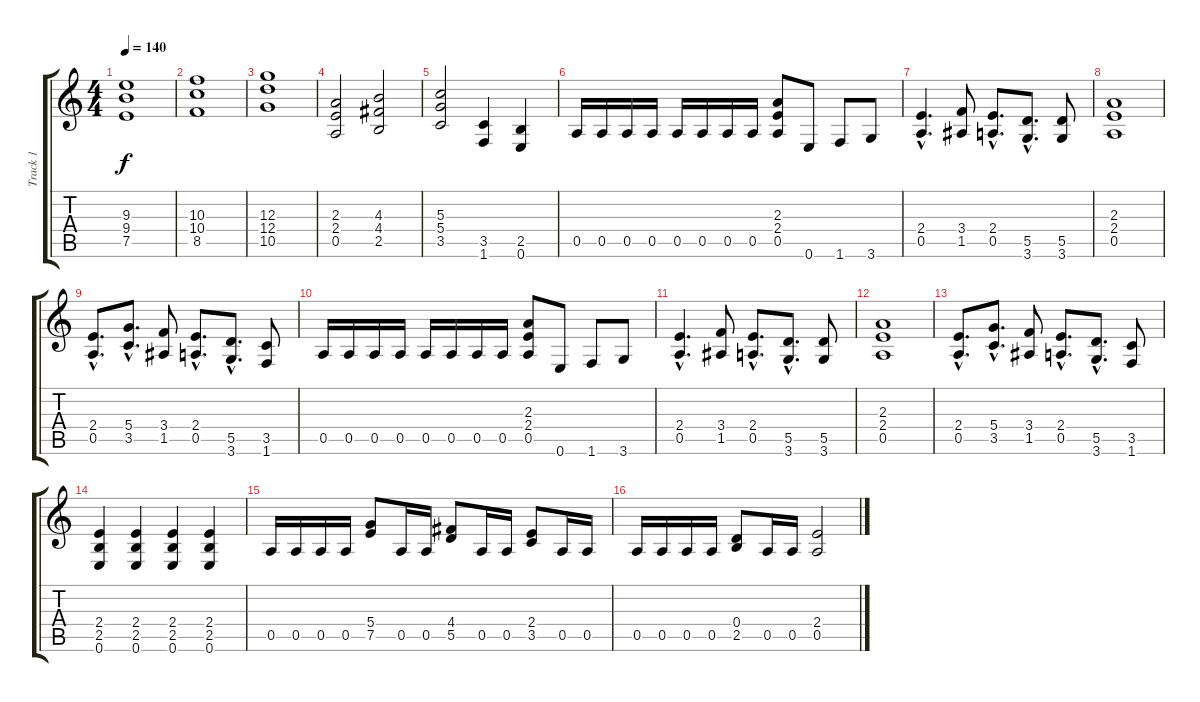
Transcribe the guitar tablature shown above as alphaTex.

\track ("Track 1" "Track 1") {instrument distortionguitar}
\staff {score tabs}
\tuning (E4 B3 G3 D3 A2 E2) {hide}
\ts (4 4)
\tempo 140
\clef g2
\ks c
(9.3 9.4 7.5).1{dy f} |
(10.3 10.4 8.5).1 |
(12.3 12.4 10.5).1 |
(2.3 2.4 0.5).2 (4.3 4.4 2.5).2 |
(5.3 5.4 3.5).2 (3.5 1.6).4 (2.5 0.6).4 |
0.5.16 0.5.16 0.5.16 0.5.16 0.5.16 0.5.16 0.5.16 0.5.16 (2.3 2.4 0.5).8 0.6.8 1.6.8 3.6.8 |
(2.4{hac} 0.5{hac}).4{d} (3.4 1.5).8 (2.4{hac} 0.5{hac}).8{d} (5.5{hac} 3.6{hac}).8{d} (5.5 3.6).8 |
(2.3 2.4 0.5).1 |
(2.4{hac} 0.5{hac}).8{d} (5.4{hac} 3.5{hac}).8{d} (3.4 1.5).8 (2.4{hac} 0.5{hac}).8{d} (5.5{hac} 3.6{hac}).8{d} (3.5 1.6).8 |
0.5.16 0.5.16 0.5.16 0.5.16 0.5.16 0.5.16 0.5.16 0.5.16 (2.3 2.4 0.5).8 0.6.8 1.6.8 3.6.8 |
(2.4{hac} 0.5{hac}).4{d} (3.4 1.5).8 (2.4{hac} 0.5{hac}).8{d} (5.5{hac} 3.6{hac}).8{d} (5.5 3.6).8 |
(2.3 2.4 0.5).1 |
(2.4{hac} 0.5{hac}).8{d} (5.4{hac} 3.5{hac}).8{d} (3.4 1.5).8 (2.4{hac} 0.5{hac}).8{d} (5.5{hac} 3.6{hac}).8{d} (3.5 1.6).8 |
(2.4 2.5 0.6).4 (2.4 2.5 0.6).4 (2.4 2.5 0.6).4 (2.4 2.5 0.6).4 |
0.5.16 0.5.16 0.5.16 0.5.16 (5.4 7.5).8 0.5.16 0.5.16 (4.4 5.5).8 0.5.16 0.5.16 (2.4 3.5).8 0.5.16 0.5.16 |
0.5.16 0.5.16 0.5.16 0.5.16 (0.4 2.5).8 0.5.16 0.5.16 (2.4 0.5).2
